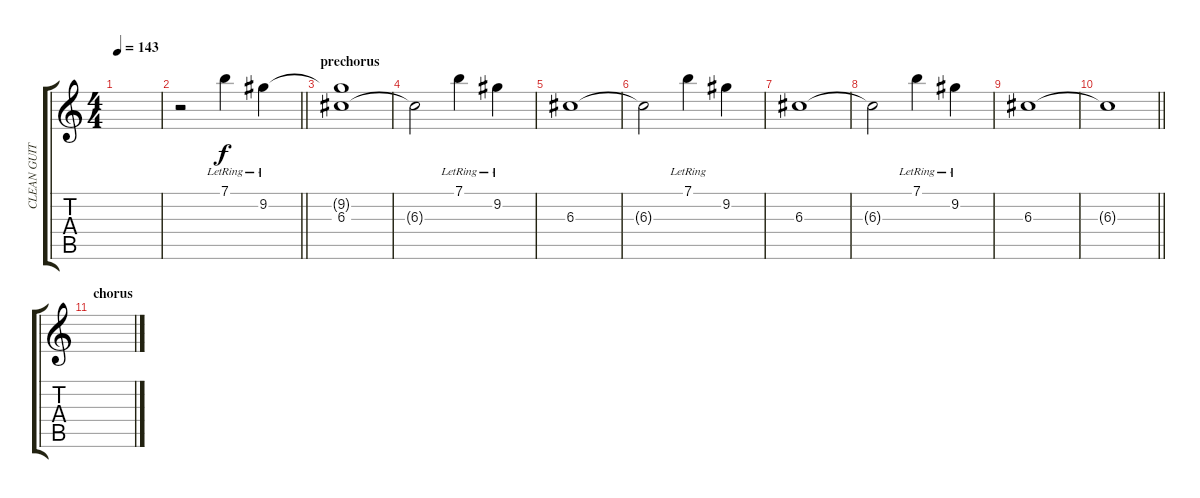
\track ("CLEAN GUITAR" "CLEAN GUIT") {instrument electricguitarjazz}
\staff {score tabs}
\tuning (E4 B3 G3 D3 A2 E2) {hide}
\ts (4 4)
\tempo 143
\clef g2
\ks c
|
\barLineRight lightlight
r.2 7.1{lr}.4 9.2{lr}.4 |
\section ("" "prechorus")
(9.2{t} 6.3).1 |
6.3{t}.2 7.1{lr}.4 9.2{lr}.4 |
6.3.1 |
6.3{t}.2 7.1{lr}.4 9.2.4 |
6.3.1 |
6.3{t}.2 7.1{lr}.4 9.2{lr}.4 |
6.3.1 |
\barLineRight lightlight
6.3{t}.1 |
\section ("" "chorus")
